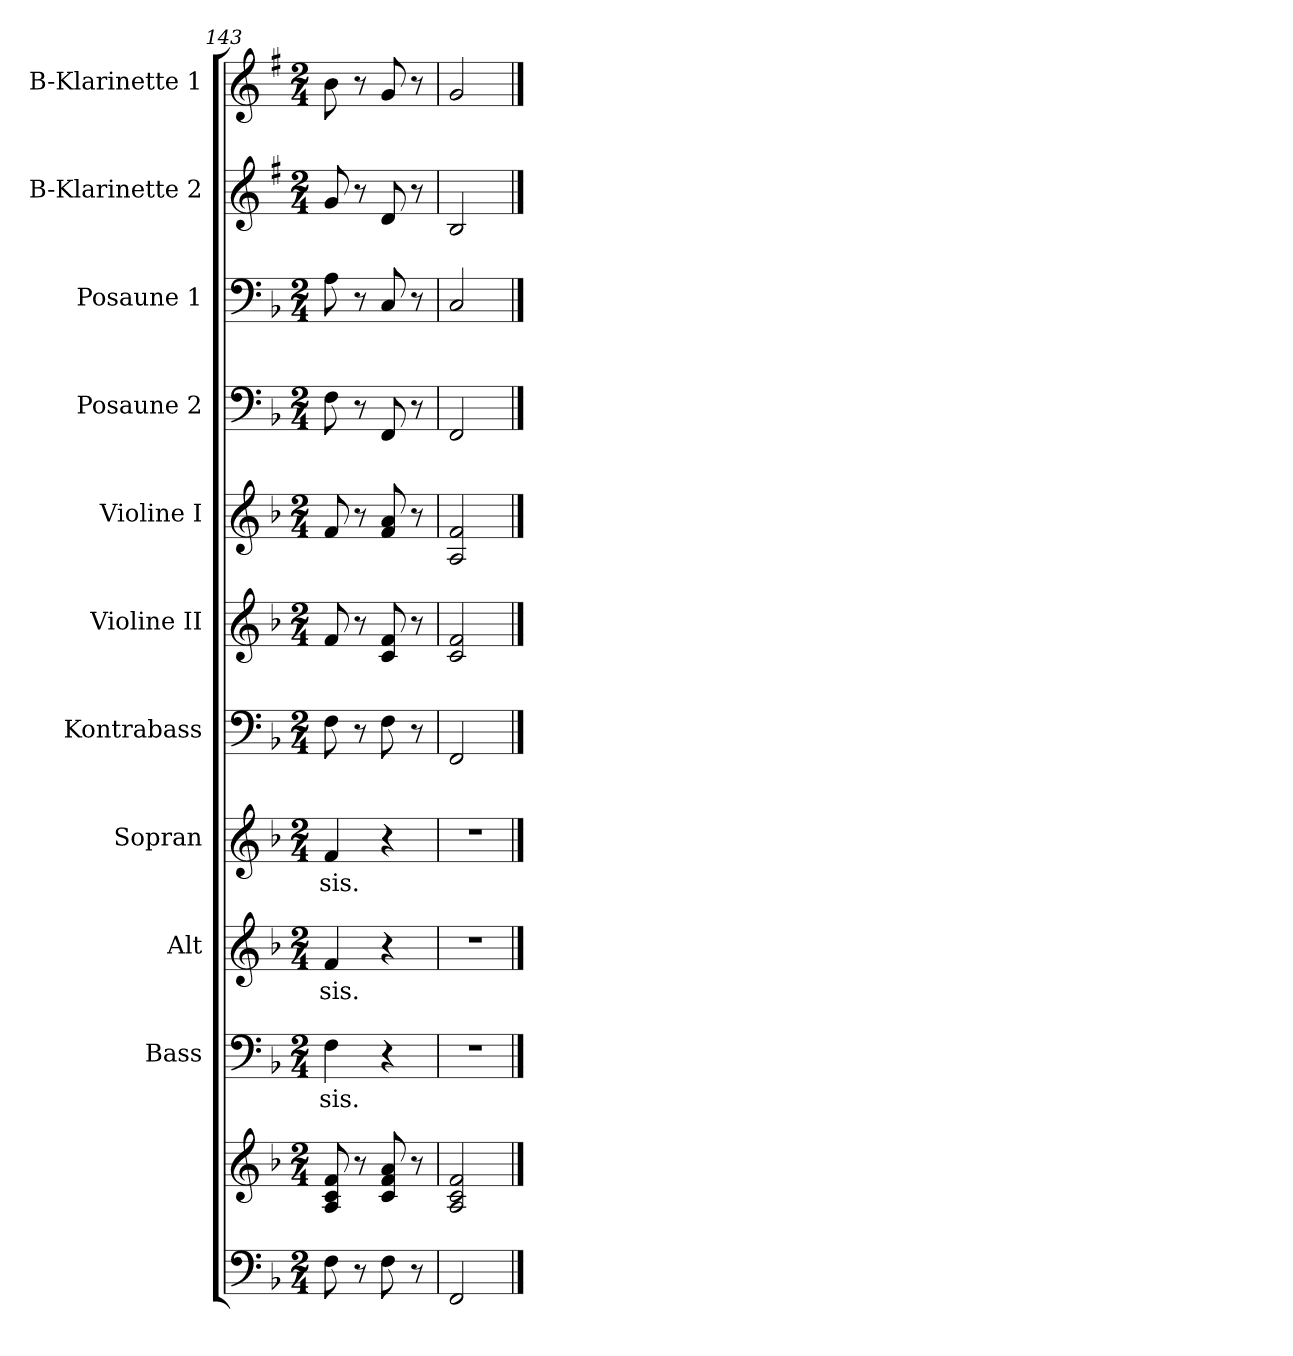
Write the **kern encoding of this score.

**kern	**kern	**kern	**text	**kern	**text	**kern	**text	**kern	**kern	**kern	**kern	**kern	**kern	**kern
*part11	*part11	*part10	*part10	*part9	*part9	*part8	*part8	*part7	*part6	*part5	*part4	*part3	*part2	*part1
*staff12	*staff11	*staff10	*staff10	*staff9	*staff9	*staff8	*staff8	*staff7	*staff6	*staff5	*staff4	*staff3	*staff2	*staff1
*	*	*I"Bass	*	*I"Alt	*	*I"Sopran	*	*I"Kontrabass	*I"Violine II	*I"Violine I	*I"Posaune 2	*I"Posaune 1	*I"B-Klarinette 2	*I"B-Klarinette 1
*	*	*I'B.	*	*I'A.	*	*I'S.	*	*I'Kb.	*I'Vl. II	*I'Vl. I	*I'Pos. 2	*I'Pos. 1	*I'B Kl. 2	*I'B Kl. 1
*clefF4	*clefG2	*clefF4	*	*clefG2	*	*clefG2	*	*clefF4	*clefG2	*clefG2	*clefF4	*clefF4	*clefG2	*clefG2
*	*	*	*	*	*	*	*	*ITrd7c12	*	*	*	*	*ITrd1c2	*ITrd1c2
*k[b-]	*k[b-]	*k[b-]	*	*k[b-]	*	*k[b-]	*	*k[b-]	*k[b-]	*k[b-]	*k[b-]	*k[b-]	*k[b-]	*k[b-]
*F:	*F:	*F:	*	*F:	*	*F:	*	*F:	*F:	*F:	*F:	*F:	*F:	*F:
*M2/4	*M2/4	*M2/4	*	*M2/4	*	*M2/4	*	*M2/4	*M2/4	*M2/4	*M2/4	*M2/4	*M2/4	*M2/4
=143	=143	=143	=143	=143	=143	=143	=143	=143	=143	=143	=143	=143	=143	=143
!	!	!	!LO:LY:b	!	!LO:LY:b	!	!LO:LY:b	!	!	!	!	!	!	!
8F\	8A/ 8c/ 8f/	4F\	-sis.	4f/	-sis.	4f/	-sis.	8FF\	8f/	8f/	8F\	8A\	8f/	8a\
8r	8r	.	.	.	.	.	.	8r	8r	8r	8r	8r	8r	8r
8F\	8c/ 8f/ 8a/	4r	.	4r	.	4r	.	8FF\	8c/ 8f/	8f/ 8a/	8FF/	8C/	8c/	8f/
8r	8r	.	.	.	.	.	.	8r	8r	8r	8r	8r	8r	8r
=144	=144	=144	=144	=144	=144	=144	=144	=144	=144	=144	=144	=144	=144	=144
2FF/	2A/ 2c/ 2f/	2r	.	2r	.	2r	.	2FFF/	2c/ 2f/	2A/ 2f/	2FF/	2C/	2A/	2f/
==	==	==	==	==	==	==	==	==	==	==	==	==	==	==
*-	*-	*-	*-	*-	*-	*-	*-	*-	*-	*-	*-	*-	*-	*-
